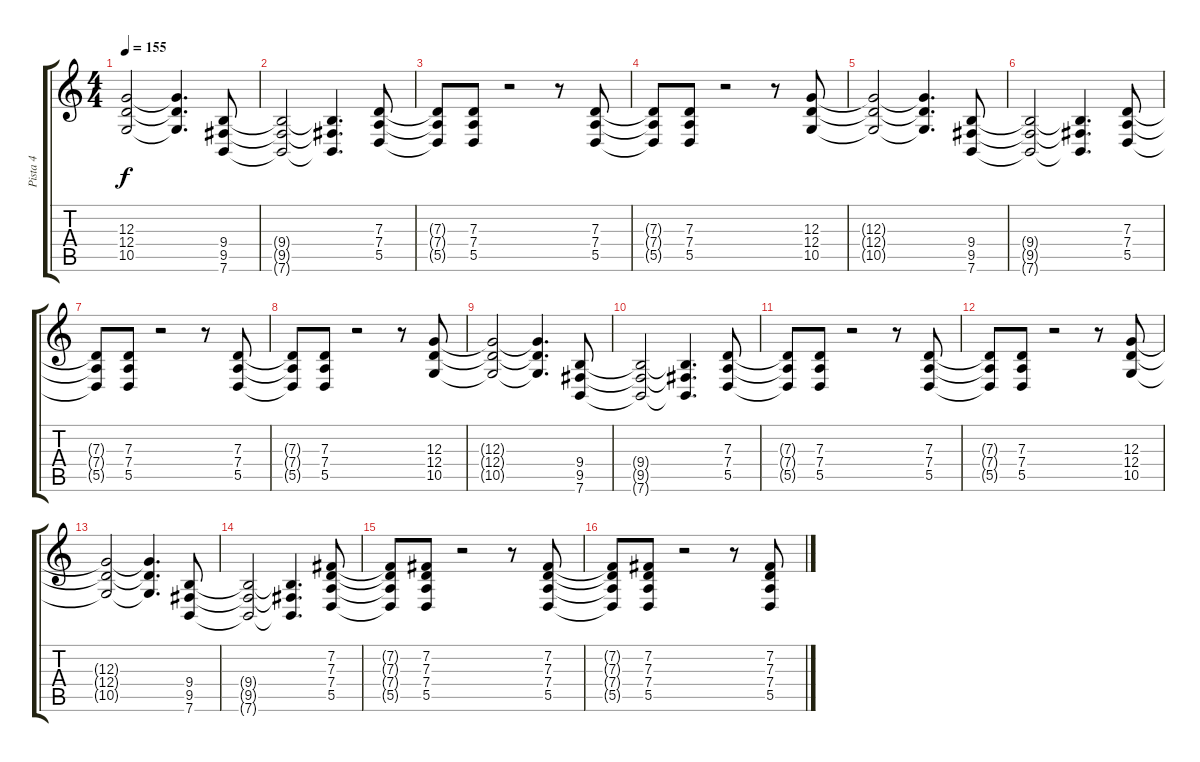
\track ("Pista 4" "Pista 4") {instrument drawbarorgan}
\staff {score tabs}
\tuning (E4 B3 G3 D3 A2 E2) {hide}
\ts (4 4)
\tempo 155
\clef g2
\ks c
(12.3{t} 12.4{t} 10.5{t}).2{dy f} (12.3{t} 12.4{t} 10.5{t}).4{d} (9.4 9.5 7.6).8 |
(9.4{t} 9.5{t} 7.6{t}).2 (9.4{t} 9.5{t} 7.6{t}).4{d} (7.3 7.4 5.5).8 |
(7.3{t} 7.4{t} 5.5{t}).8 (7.3 7.4 5.5).8 r.2 r.8 (7.3 7.4 5.5).8 |
(7.3{t} 7.4{t} 5.5{t}).8 (7.3 7.4 5.5).8 r.2 r.8 (12.3 12.4 10.5).8 |
(12.3{t} 12.4{t} 10.5{t}).2 (12.3{t} 12.4{t} 10.5{t}).4{d} (9.4 9.5 7.6).8 |
(9.4{t} 9.5{t} 7.6{t}).2 (9.4{t} 9.5{t} 7.6{t}).4{d} (7.3 7.4 5.5).8 |
(7.3{t} 7.4{t} 5.5{t}).8 (7.3 7.4 5.5).8 r.2 r.8 (7.3 7.4 5.5).8 |
(7.3{t} 7.4{t} 5.5{t}).8 (7.3 7.4 5.5).8 r.2 r.8 (12.3 12.4 10.5).8 |
(12.3{t} 12.4{t} 10.5{t}).2 (12.3{t} 12.4{t} 10.5{t}).4{d} (9.4 9.5 7.6).8 |
(9.4{t} 9.5{t} 7.6{t}).2 (9.4{t} 9.5{t} 7.6{t}).4{d} (7.3 7.4 5.5).8 |
(7.3{t} 7.4{t} 5.5{t}).8 (7.3 7.4 5.5).8 r.2 r.8 (7.3 7.4 5.5).8 |
(7.3{t} 7.4{t} 5.5{t}).8 (7.3 7.4 5.5).8 r.2 r.8 (12.3 12.4 10.5).8 |
(12.3{t} 12.4{t} 10.5{t}).2 (12.3{t} 12.4{t} 10.5{t}).4{d} (9.4 9.5 7.6).8 |
(9.4{t} 9.5{t} 7.6{t}).2 (9.4{t} 9.5{t} 7.6{t}).4{d} (7.2 7.3 7.4 5.5).8 |
(7.2{t} 7.3{t} 7.4{t} 5.5{t}).8 (7.2 7.3 7.4 5.5).8 r.2 r.8 (7.2 7.3 7.4 5.5).8 |
(7.2{t} 7.3{t} 7.4{t} 5.5{t}).8 (7.2 7.3 7.4 5.5).8 r.2 r.8 (7.2 7.3 7.4 5.5).8
